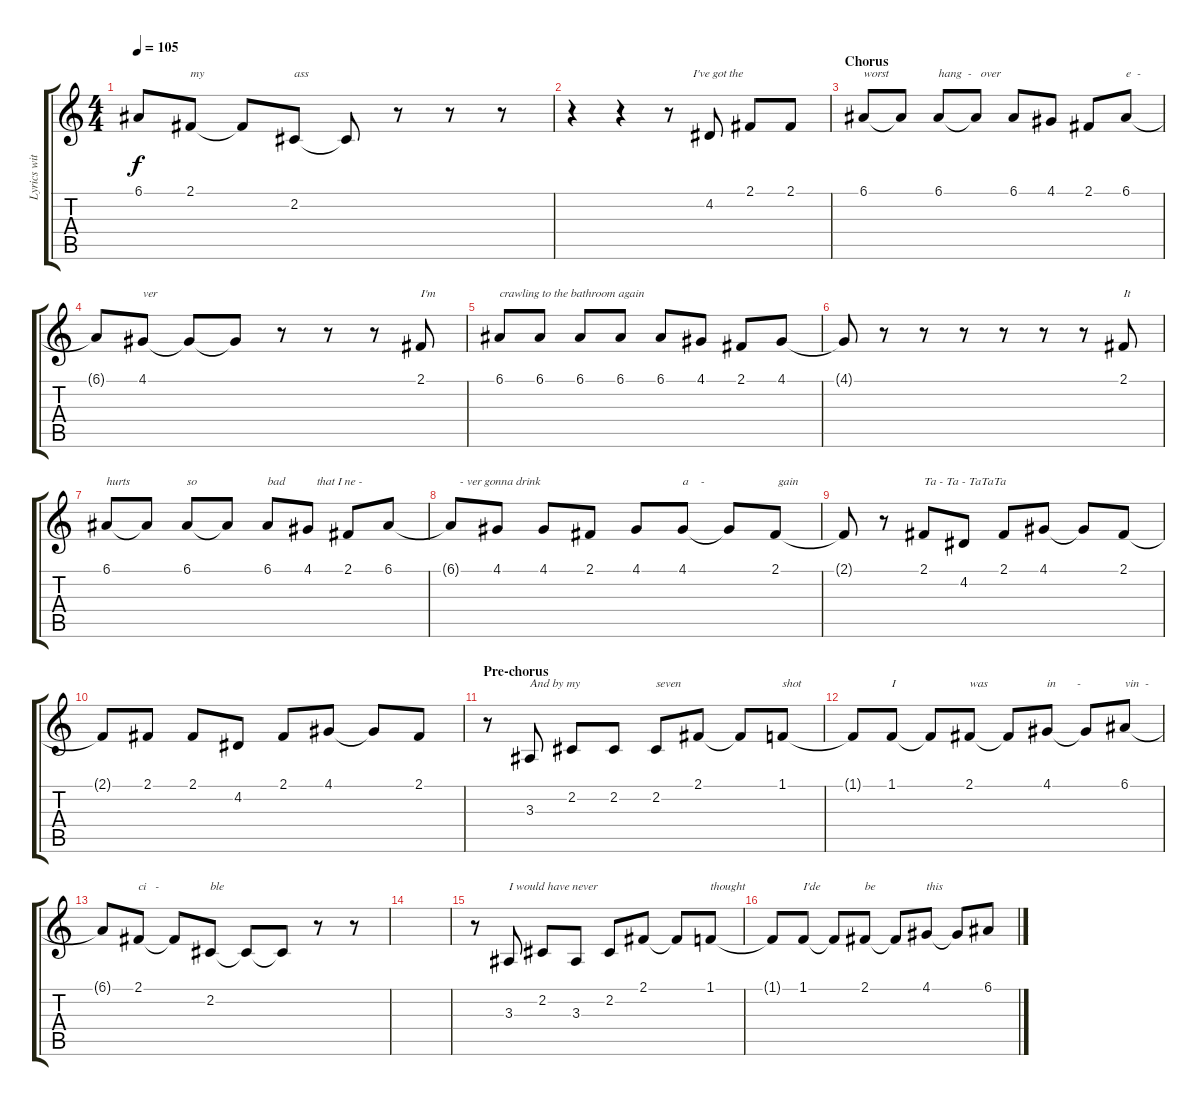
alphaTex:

\track ("Lyrics with text (Dexter)" "Lyrics wit") {instrument oboe}
\staff {score tabs}
\tuning (E4 B3 G3 D3 A2 E2) {hide}
\ts (4 4)
\tempo 105
\clef g2
\ks c
6.1{t}.8{dy f} 2.1.8{txt "my"} 2.1{t}.8 2.2.8{txt "ass"} 2.2{t}.8 r.8 r.8 r.8 |
r.4 r.4 r.8{txt "        I've got the"} 4.2.8 2.1.8 2.1.8 |
\section ("" "Chorus")
6.1.8{txt "worst"} 6.1{t}.8 6.1.8{txt "hang  -   over"} 6.1{t}.8 6.1.8 4.1.8 2.1.8 6.1.8{txt "e  -"} |
6.1{t}.8 4.1.8{txt "ver"} 4.1{t}.8 4.1{t}.8 r.8 r.8 r.8 2.1.8{txt "I'm"} |
6.1.8{txt "crawling to the bathroom again"} 6.1.8 6.1.8 6.1.8 6.1.8 4.1.8 2.1.8 4.1.8 |
4.1{t}.8 r.8 r.8 r.8 r.8 r.8 r.8 2.1.8{txt "It"} |
6.1.8{txt "hurts"} 6.1{t}.8 6.1.8{txt "so"} 6.1{t}.8 6.1.8{txt "bad"} 4.1.8{txt "   that I ne -"} 2.1.8 6.1.8 |
6.1{t}.8{txt "   - ver gonna drink "} 4.1.8 4.1.8 2.1.8 4.1.8 4.1.8{txt "a    -"} 4.1{t}.8 2.1.8{txt " gain"} |
2.1{t}.8 r.8 2.1.8{txt "Ta - Ta - TaTaTa"} 4.2.8 2.1.8 4.1.8 4.1{t}.8 2.1.8 |
2.1{t}.8 2.1.8 2.1.8 4.2.8 2.1.8 4.1.8 4.1{t}.8 2.1.8 |
\section ("" "Pre-chorus")
r.8 3.3.8{txt "And by my"} 2.2.8 2.2.8 2.2.8{txt "seven"} 2.1.8 2.1{t}.8 1.1.8{txt "shot"} |
1.1{t}.8 1.1.8{txt "I"} 1.1{t}.8 2.1.8{txt "was"} 2.1{t}.8 4.1.8{txt "in       -"} 4.1{t}.8 6.1.8{txt "vin  -"} |
6.1{t}.8 2.1.8{txt "ci   -    "} 2.1{t}.8 2.2.8{txt "ble"} 2.2{t}.8 2.2{t}.8 r.8 r.8 |
|
r.8 3.3.8{txt "I would have never"} 2.2.8 3.3.8 2.2.8 2.1.8 2.1{t}.8 1.1.8{txt "thought"} |
1.1{t}.8 1.1.8{txt "I'de"} 1.1{t}.8 2.1.8{txt "be"} 2.1{t}.8 4.1.8{txt "this"} 4.1{t}.8 6.1.8
